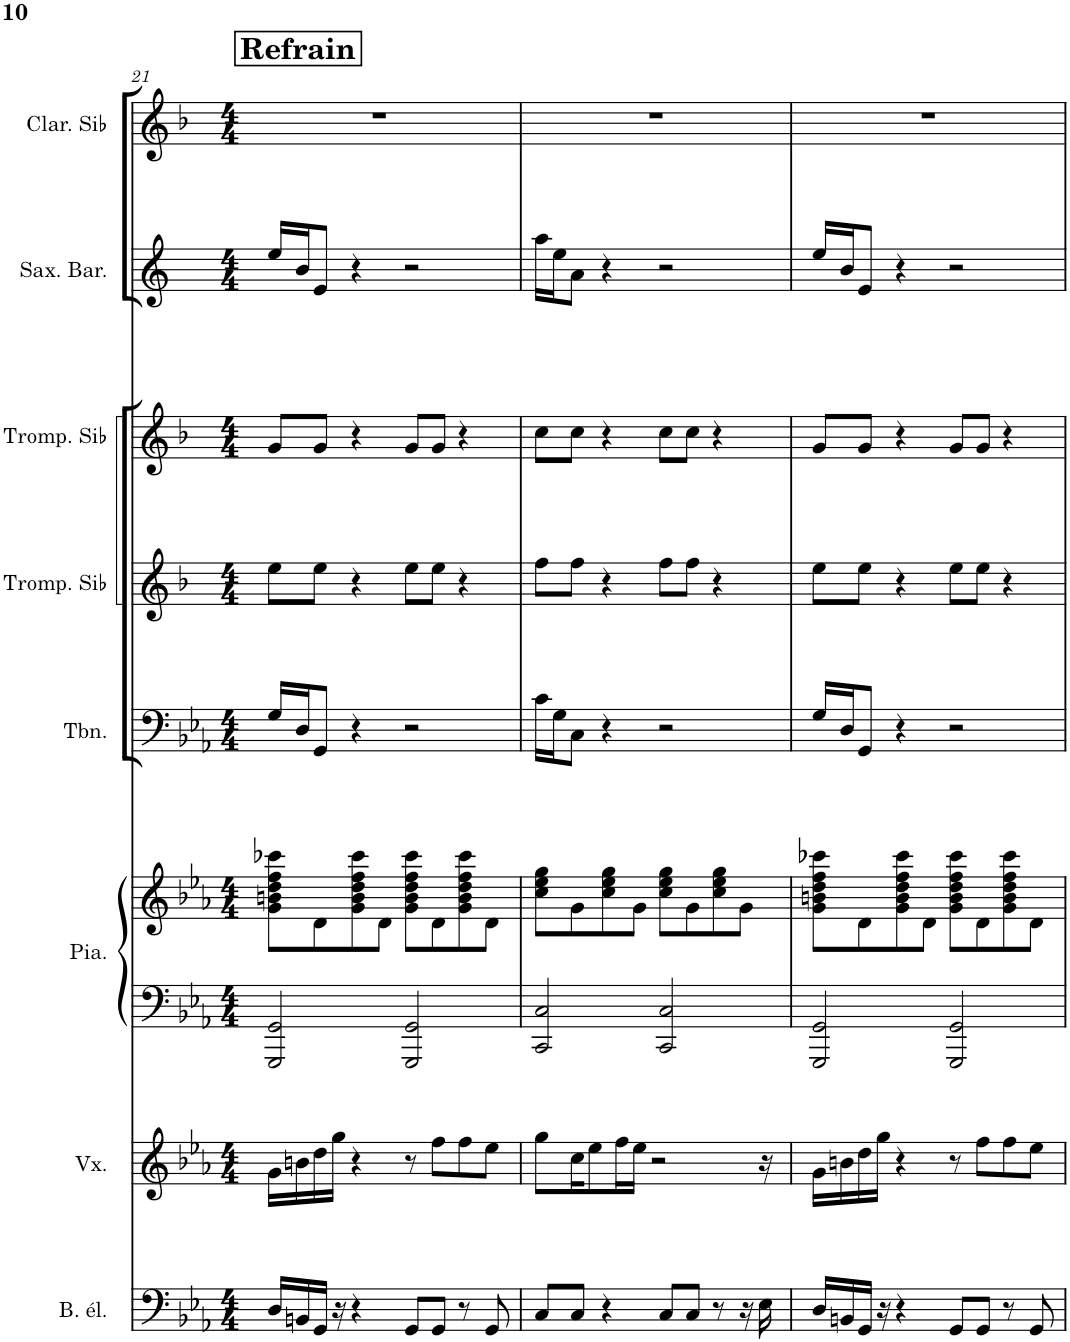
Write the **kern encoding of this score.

**kern	**kern	**kern	**kern	**kern	**kern	**kern	**kern	**kern
*part8	*part7	*part6	*part6	*part5	*part4	*part3	*part2	*part1
*staff9	*staff8	*staff7	*staff6	*staff5	*staff4	*staff3	*staff2	*staff1
*I"Basse électrique	*I"Voix	*I"Piano	*	*I"Trombone	*I"Trompette en Sib	*I"Trompette en Sib	*I"Saxophone Baryton	*I"Clarinette en Sib
*I'B. él.	*I'Vx.	*I'Pia.	*	*I'Tbn.	*I'Tromp. Sib	*I'Tromp. Sib	*I'Sax. Bar.	*I'Clar. Sib
!!LO:PB:g=z
*clefF4	*clefG2	*clefF4	*clefG2	*clefF4	*clefG2	*clefG2	*clefG2	*clefG2
*Trd7c12	*	*	*	*	*Trd1c2	*Trd1c2	*Trd12c21	*Trd1c2
*k[b-e-a-]	*k[b-e-a-]	*k[b-e-a-]	*k[b-e-a-]	*k[b-e-a-]	*k[b-]	*k[b-]	*k[]	*k[b-]
*M4/4	*M4/4	*M4/4	*M4/4	*M4/4	*M4/4	*M4/4	*M4/4	*M4/4
!!LO:REH:place=s1:a:B:cj:fs=14:t=Refrain
=21	=21	=21	=21	=21	=21	=21	=21	=21
16D/LL	16g\LL	2GGG/ 2GG/	8g\ 8bn\ 8dd\ 8ff\ 8ccc-X\L	16G/LL	8ee\L	8g/L	16ee/LL	1r
16BBn/	16bn\	.	.	16D/J	.	.	16b/J	.
16GG/JJ	16dd\	.	8d\	8GG/J	8ee\J	8g/J	8e/J	.
16r	16gg\JJ	.	.	.	.	.	.	.
4r	4r	.	8g\ 8b\ 8dd\ 8ff\ 8ccc-\	4r	4r	4r	4r	.
.	.	.	8d\J	.	.	.	.	.
8GG/L	8r	2GGG/ 2GG/	8g\ 8b\ 8dd\ 8ff\ 8ccc-\L	2r	8ee\L	8g/L	2r	.
8GG/J	8ff\L	.	8d\	.	8ee\J	8g/J	.	.
8r	8ff\	.	8g\ 8b\ 8dd\ 8ff\ 8ccc-\	.	4r	4r	.	.
8GG/	8ee-\J	.	8d\J	.	.	.	.	.
=22	=22	=22	=22	=22	=22	=22	=22	=22
8C/L	8gg\L	2CC/ 2C/	8cc\ 8ee-\ 8gg\L	16c\LL	8ff\L	8cc\L	16aa\LL	1r
.	.	.	.	16G\J	.	.	16ee\J	.
8C/J	16cc\K	.	8g\	8C\J	8ff\J	8cc\J	8a\J	.
.	8ee-\	.	.	.	.	.	.	.
4r	.	.	8cc\ 8ee-\ 8gg\	4r	4r	4r	4r	.
.	16ff\L	.	.	.	.	.	.	.
.	16ee-\JJ	.	8g\J	.	.	.	.	.
.	2r	.	.	.	.	.	.	.
8C/L	.	2CC/ 2C/	8cc\ 8ee-\ 8gg\L	2r	8ff\L	8cc\L	2r	.
8C/J	.	.	8g\	.	8ff\J	8cc\J	.	.
8r	.	.	8cc\ 8ee-\ 8gg\	.	4r	4r	.	.
16r	.	.	8g\J	.	.	.	.	.
16E-\	16r	.	.	.	.	.	.	.
=23	=23	=23	=23	=23	=23	=23	=23	=23
16D/LL	16g\LL	2GGG/ 2GG/	8g\ 8bn\ 8dd\ 8ff\ 8ccc-X\L	16G/LL	8ee\L	8g/L	16ee/LL	1r
16BBn/	16bn\	.	.	16D/J	.	.	16b/J	.
16GG/JJ	16dd\	.	8d\	8GG/J	8ee\J	8g/J	8e/J	.
16r	16gg\JJ	.	.	.	.	.	.	.
4r	4r	.	8g\ 8b\ 8dd\ 8ff\ 8ccc-\	4r	4r	4r	4r	.
.	.	.	8d\J	.	.	.	.	.
8GG/L	8r	2GGG/ 2GG/	8g\ 8b\ 8dd\ 8ff\ 8ccc-\L	2r	8ee\L	8g/L	2r	.
8GG/J	8ff\L	.	8d\	.	8ee\J	8g/J	.	.
8r	8ff\	.	8g\ 8b\ 8dd\ 8ff\ 8ccc-\	.	4r	4r	.	.
8GG/	8ee-\J	.	8d\J	.	.	.	.	.
=	=	=	=	=	=	=	=	=
*-	*-	*-	*-	*-	*-	*-	*-	*-
